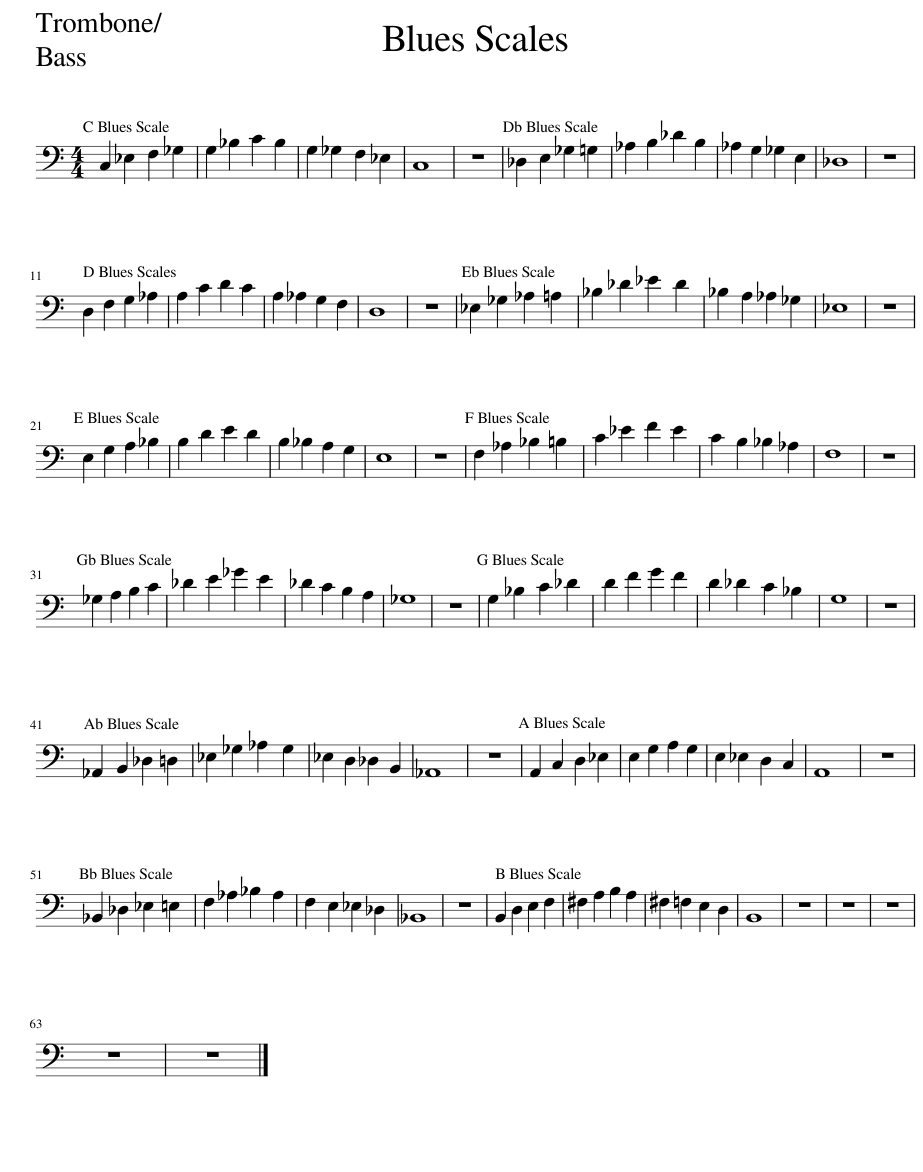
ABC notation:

X:1
L:1/8
M:4/4
I:linebreak $
K:C
V:1 bass
V:1
 C,2 _E,2 F,2 _G,2 | G,2 _B,2 C2 B,2 | G,2 _G,2 F,2 _E,2 | C,8 | z8 | %5
 _D,2 E,2 _G,2 =G,2 | _A,2 B,2 _D2 B,2 | _A,2 G,2 _G,2 E,2 | _D,8 | z8 |$ %10
 D,2 F,2 G,2 _A,2 | A,2 C2 D2 C2 | A,2 _A,2 G,2 F,2 | D,8 | z8 | %15
 _E,2 _G,2 _A,2 =A,2 | _B,2 _D2 _E2 D2 | _B,2 A,2 _A,2 _G,2 | _E,8 | z8 |$ %20
 E,2 G,2 A,2 _B,2 | B,2 D2 E2 D2 | B,2 _B,2 A,2 G,2 | E,8 | z8 | %25
 F,2 _A,2 _B,2 =B,2 | C2 _E2 F2 E2 | C2 B,2 _B,2 _A,2 | F,8 | z8 |$ %30
 _G,2 A,2 B,2 C2 | _D2 E2 _G2 E2 | _D2 C2 B,2 A,2 | _G,8 | z8 | %35
 G,2 _B,2 C2 _D2 | D2 F2 G2 F2 | D2 _D2 C2 _B,2 | G,8 | z8 |$ %40
 _A,,2 B,,2 _D,2 =D,2 | _E,2 _G,2 _A,2 G,2 | _E,2 D,2 _D,2 B,,2 | _A,,8 | z8 | %45
 A,,2 C,2 D,2 _E,2 | E,2 G,2 A,2 G,2 | E,2 _E,2 D,2 C,2 | A,,8 | z8 |$ %50
 _B,,2 _D,2 _E,2 =E,2 | F,2 _A,2 _B,2 A,2 | F,2 E,2 _E,2 _D,2 | _B,,8 | z8 | %55
 B,,2 D,2 E,2 F,2 | ^F,2 A,2 B,2 A,2 | ^F,2 =F,2 E,2 D,2 | B,,8 | z8 | %60
 z8 | z8 |$ z8 | z8 |] %64
